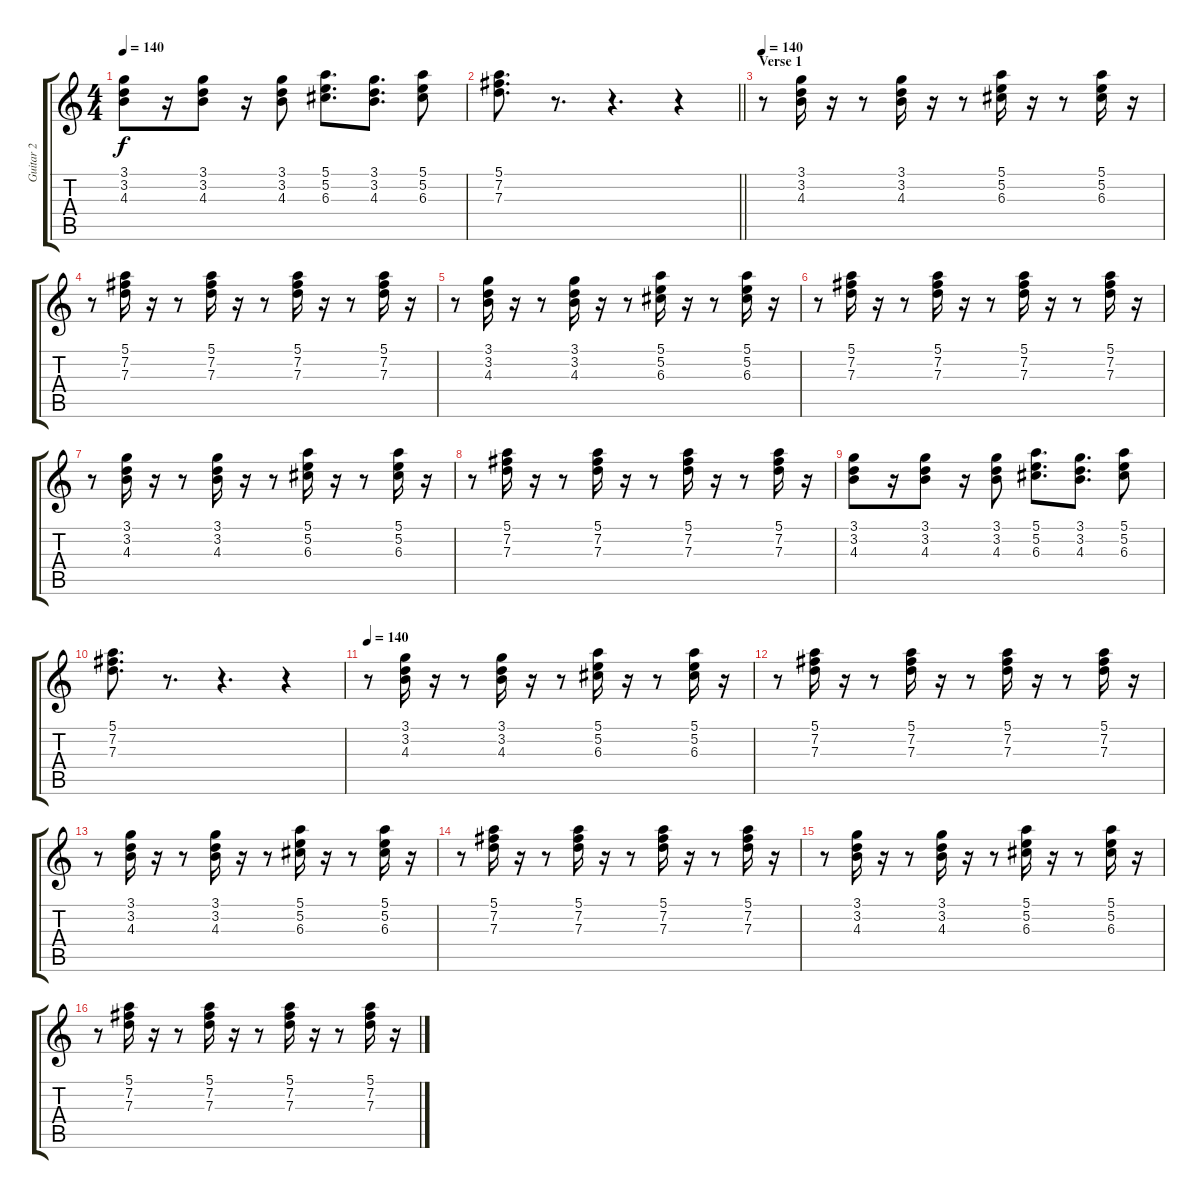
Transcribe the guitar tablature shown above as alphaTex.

\track ("Guitar 2" "Guitar 2") {instrument distortionguitar}
\staff {score tabs}
\tuning (E4 B3 G3 D3 A2 E2) {hide}
\ts (4 4)
\tempo 140
\clef g2
\ks c
(3.1 3.2 4.3).8{dy f} r.16 (3.1 3.2 4.3).8 r.16 (3.1 3.2 4.3).8 (5.1 5.2 6.3).8{d} (3.1 3.2 4.3).8{d} (5.1 5.2 6.3).8 |
\barLineRight lightlight
(5.1 7.2 7.3).8{d} r.8{d} r.4{d} r.4 |
\section ("" "Verse 1")
\tempo 140
r.8{volume 10 instrument electricguitarclean} (3.1 3.2 4.3).16 r.16 r.8 (3.1 3.2 4.3).16 r.16 r.8 (5.1 5.2 6.3).16 r.16 r.8 (5.1 5.2 6.3).16 r.16 |
r.8 (5.1 7.2 7.3).16 r.16 r.8 (5.1 7.2 7.3).16 r.16 r.8 (5.1 7.2 7.3).16 r.16 r.8 (5.1 7.2 7.3).16 r.16 |
r.8 (3.1 3.2 4.3).16 r.16 r.8 (3.1 3.2 4.3).16 r.16 r.8 (5.1 5.2 6.3).16 r.16 r.8 (5.1 5.2 6.3).16 r.16 |
r.8 (5.1 7.2 7.3).16 r.16 r.8 (5.1 7.2 7.3).16 r.16 r.8 (5.1 7.2 7.3).16 r.16 r.8 (5.1 7.2 7.3).16 r.16 |
r.8 (3.1 3.2 4.3).16 r.16 r.8 (3.1 3.2 4.3).16 r.16 r.8 (5.1 5.2 6.3).16 r.16 r.8 (5.1 5.2 6.3).16 r.16 |
r.8 (5.1 7.2 7.3).16 r.16 r.8 (5.1 7.2 7.3).16 r.16 r.8 (5.1 7.2 7.3).16 r.16 r.8 (5.1 7.2 7.3).16 r.16 |
(3.1 3.2 4.3).8 r.16 (3.1 3.2 4.3).8 r.16 (3.1 3.2 4.3).8 (5.1 5.2 6.3).8{d} (3.1 3.2 4.3).8{d} (5.1 5.2 6.3).8 |
(5.1 7.2 7.3).8{d} r.8{d} r.4{d} r.4 |
\tempo 140
r.8 (3.1 3.2 4.3).16 r.16 r.8 (3.1 3.2 4.3).16 r.16 r.8 (5.1 5.2 6.3).16 r.16 r.8 (5.1 5.2 6.3).16 r.16 |
r.8 (5.1 7.2 7.3).16 r.16 r.8 (5.1 7.2 7.3).16 r.16 r.8 (5.1 7.2 7.3).16 r.16 r.8 (5.1 7.2 7.3).16 r.16 |
r.8 (3.1 3.2 4.3).16 r.16 r.8 (3.1 3.2 4.3).16 r.16 r.8 (5.1 5.2 6.3).16 r.16 r.8 (5.1 5.2 6.3).16 r.16 |
r.8 (5.1 7.2 7.3).16 r.16 r.8 (5.1 7.2 7.3).16 r.16 r.8 (5.1 7.2 7.3).16 r.16 r.8 (5.1 7.2 7.3).16 r.16 |
r.8 (3.1 3.2 4.3).16 r.16 r.8 (3.1 3.2 4.3).16 r.16 r.8 (5.1 5.2 6.3).16 r.16 r.8 (5.1 5.2 6.3).16 r.16 |
r.8 (5.1 7.2 7.3).16 r.16 r.8 (5.1 7.2 7.3).16 r.16 r.8 (5.1 7.2 7.3).16 r.16 r.8 (5.1 7.2 7.3).16 r.16
